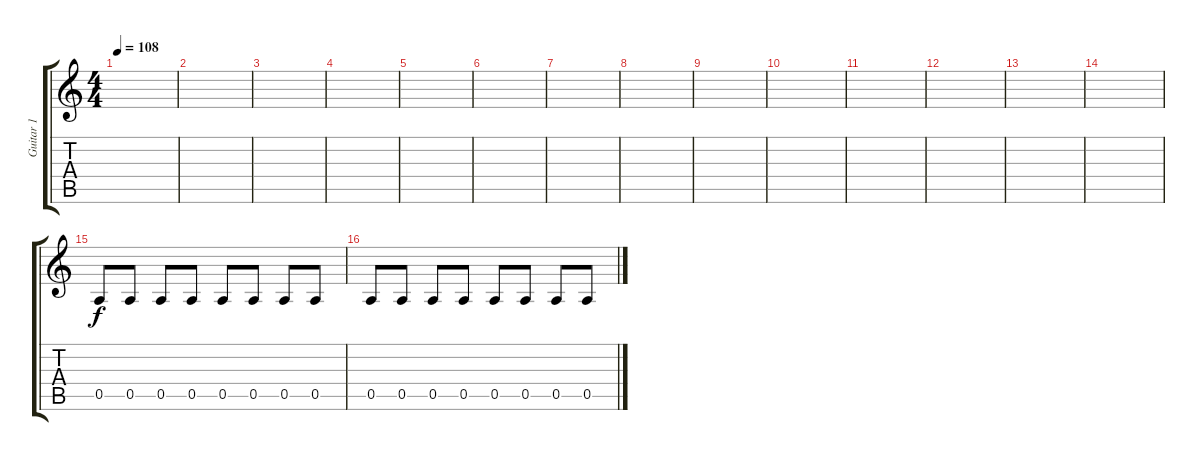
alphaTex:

\track ("Guitar 1" "Guitar 1") {instrument overdrivenguitar}
\staff {score tabs}
\tuning (E4 B3 G3 D3 A2 E2) {hide}
\ts (4 4)
\tempo 108
\clef g2
\ks c
|
|
|
|
|
|
|
|
|
|
|
|
|
|
0.5.8 0.5.8 0.5.8 0.5.8 0.5.8 0.5.8 0.5.8 0.5.8 |
0.5.8 0.5.8 0.5.8 0.5.8 0.5.8 0.5.8 0.5.8 0.5.8
